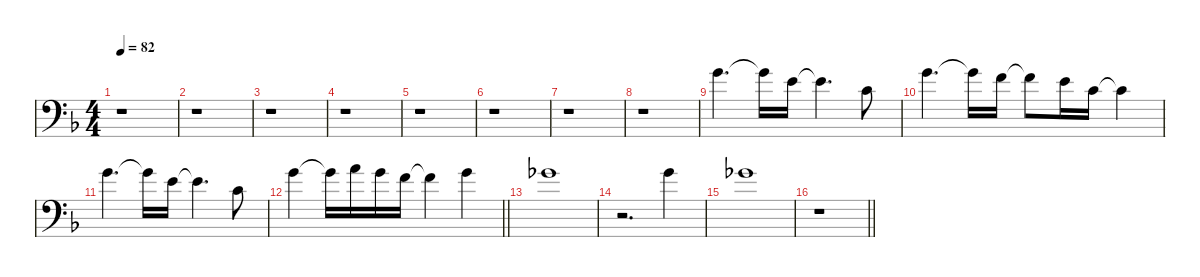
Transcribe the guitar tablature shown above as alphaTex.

\defaultSystemsLayout 4
\hideDynamics
\bracketExtendMode nobrackets
\singleTrackTrackNamePolicy hidden
\multiTrackTrackNamePolicy hidden
\firstSystemTrackNameMode fullname
\firstSystemTrackNameOrientation horizontal
\otherSystemsTrackNameOrientation horizontal
\track ("Vocaux" "ob.") {defaultSystemsLayout 4 instrument oboe}
\staff {score}
\tuning (E4 C4 G3 C3 G2 C2)
\ts (4 4)
\tempo 82
\clef f4
\ks dminor
r.1{dy f beam Down} |
r.1{beam Down} |
r.1{beam Down} |
r.1{beam Down} |
r.1{beam Down} |
r.1{beam Down} |
r.1{beam Down} |
r.1{beam Down} |
3.1{acc forcenatural}.4{d beam Down} 3.1{t acc forcenatural}.16{beam Down} 0.1{acc forcenatural}.16{beam Down} 0.1{t acc forcenatural}.4{d beam Down} 0.2{acc forcenatural}.8{beam Down} |
3.1{acc forcenatural}.4{d beam Down} 3.1{t acc forcenatural}.16{beam Down} 1.1{acc forcenatural}.16{beam Down} 1.1{t acc forcenatural}.8{beam Down} 0.1{acc forcenatural}.16{beam Down} 0.2{acc forcenatural}.16{beam Down} 0.2{t acc forcenatural}.4{beam Down} |
3.1{acc forcenatural}.4{d beam Down} 3.1{t acc forcenatural}.16{beam Down} 0.1{acc forcenatural}.16{beam Down} 0.1{t acc forcenatural}.4{d beam Down} 0.2{acc forcenatural}.8{beam Down} |
\barLineRight lightlight
3.1{acc forcenatural}.4{beam Down} 3.1{t acc forcenatural}.16{beam Down} 5.1{acc forcenatural}.16{beam Down} 3.1{acc forcenatural}.16{beam Down} 5.2{acc forcenatural}.16{beam Down} 5.2{t acc forcenatural}.4{beam Down} 3.1{acc forcenatural}.4{beam Down} |
2.1{acc b}.1{beam Down} |
r.2{d beam Down} 3.1{acc forcenatural}.4{beam Down} |
2.1{acc b}.1{beam Down} |
\barLineRight lightlight
r.1{beam Down}
